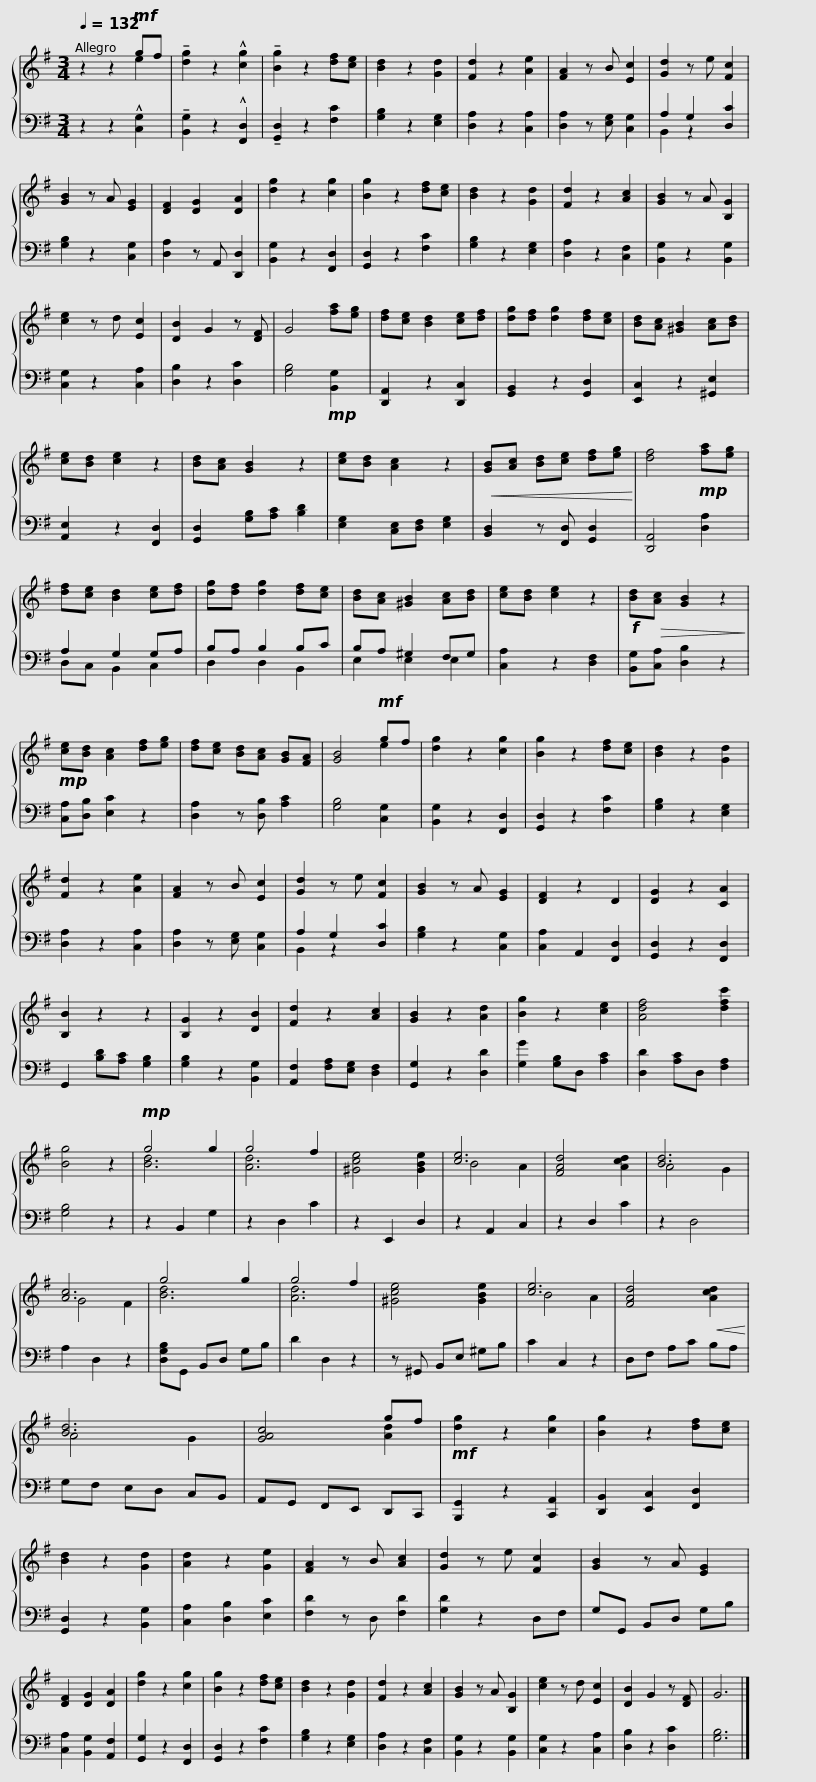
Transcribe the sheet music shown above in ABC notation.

X:1
%%score { ( 1 2 ) | ( 3 4 ) }
L:1/8
Q:1/4=132
M:3/4
I:linebreak $
K:G
V:1 treble
V:2 treble
V:3 bass
V:4 bass
V:1
 z2 z2!mf! gf | !tenuto![dg]2 z2 !^![cg]2 | !tenuto![Bg]2 z2 [df][ce] | [Bd]2 z2 [Gd]2 | [Fd]2 z2 [Ae]2 | %5
 [FA]2 z B [Ec]2 | [Gd]2 z e [Fc]2 | [GB]2 z A [EG]2 | [DF]2 [DG]2 [DA]2 |$ [dg]2 z2 [cg]2 | %10
 [Bg]2 z2 [df][ce] | [Bd]2 z2 [Gd]2 | [Fd]2 z2 [Ac]2 | [GB]2 z A [B,G]2 | [ce]2 z d [Ec]2 | %15
 [DB]2 G2 z [DF] | G4 [fa][eg] | [df][ce] [Bd]2 [ce][df] |$ [dg][df] [dg]2 [df][ce] | [Bd][Ac] [^GB]2 [Ac][Bd] | %20
 [ce][Bd] [ce]2 z2 | [Bd][Ac] [GB]2 z2 | [ce][Bd] [Ac]2 z2 |!<(! [GB][Ac] [Bd][ce] [df][eg]!<)! | [df]4!mp! [fa][eg] |$ %25
 [df][ce] [Bd]2 [ce][df] | [dg][df] [dg]2 [df][ce] | [Bd][Ac] [^GB]2 [Ac][Bd] | [ce][Bd] [ce]2 z2 |!f! [Bd]!>(![Ac] [GB]2 z2!>)! | %30
!mp! [ce][Bd] [Ac]2 [df][eg] | [df][ce] [Bd][Ac] [GB][FA] | [GB]4!mf! gf |$ [dg]2 z2 [cg]2 | [Bg]2 z2 [df][ce] | %35
 [Bd]2 z2 [Gd]2 | [Fd]2 z2 [Ae]2 | [FA]2 z B [Ec]2 | [Gd]2 z e [Fc]2 | [GB]2 z A [EG]2 | %40
 [DF]2 z2 D2 | [DG]2 z2 [CA]2 | [B,B]2 z2 z2 |$ [B,G]2 z2 [DB]2 | [Fd]2 z2 [Ac]2 | %45
 [GB]2 z2 [Ad]2 | [Bg]2 z2 [ce]2 | [Adf]4 [dfc']2 | [Bg]4 z2 |!mp! g4 g2 | %50
 g4 f2 | [^Gce]4 [GBe]2 | [ce]6 |$ [FAd]4 [Acd]2 | [Bd]6 | %55
 [Ac]6 | g4 g2 | g4 f2 | [^Gce]4 [GBe]2 | [ce]6 | %60
 [FAd]4!<(! [Acd]2!<)! |$ [Bd]6 | [GAc]4 gf |!mf! [dg]2 z2 [cg]2 | [Bg]2 z2 [df][ce] | %65
 [Bd]2 z2 [Gd]2 | [Ad]2 z2 [Ge]2 | [FA]2 z B [Ac]2 | [Gd]2 z e [Fc]2 |$ [GB]2 z A [EG]2 | %70
 [DF]2 [DG]2 [DA]2 | [dg]2 z2 [cg]2 | [Bg]2 z2 [df][ce] | [Bd]2 z2 [Gd]2 | [Fd]2 z2 [Ac]2 | %75
 [GB]2 z A [B,G]2 | [ce]2 z d [Ec]2 | [DB]2 G2 z [DF] | G6 |] %79
V:2
 z2 z2 e2 | x6 | x6 | x6 | x6 | %5
 x6 | x6 | x6 | x6 |$ x6 | %10
 x6 | x6 | x6 | x6 | x6 | %15
 x6 | x6 | x6 |$ x6 | x6 | %20
 x6 | x6 | x6 | x6 | x6 |$ %25
 x6 | x6 | x6 | x6 | x6 | %30
 x6 | x6 | x4 e2 |$ x6 | x6 | %35
 x6 | x6 | x6 | x6 | x6 | %40
 x6 | x6 | x6 |$ x6 | x6 | %45
 x6 | x6 | x6 | x6 | [Bd]6 | %50
 [Ad]6 | x6 | B4 A2 |$ x6 | A4 G2 | %55
 G4 F2 | [Bd]6 | [Ad]6 | x6 | B4 A2 | %60
 x6 |$ A4 G2 | x4 [Ad]2 | x6 | x6 | %65
 x6 | x6 | x6 | x6 |$ x6 | %70
 x6 | x6 | x6 | x6 | x6 | %75
 x6 | x6 | x6 | x6 |] %79
V:3
 z2 z2 !^![C,G,]2 | !tenuto![B,,G,]2 z2 !^![F,,D,]2 | !tenuto![G,,D,]2 z2 [F,C]2 | [G,B,]2 z2 [E,G,]2 | [D,A,]2 z2 [C,A,]2 | %5
 [D,A,]2 z [E,G,] [C,G,]2 | A,2 G,2 [D,C]2 | [G,B,]2 z2 [C,G,]2 | [D,A,]2 z A,, [D,,D,]2 |$ [B,,G,]2 z2 [F,,D,]2 | %10
 [G,,D,]2 z2 [F,C]2 | [G,B,]2 z2 [E,G,]2 | [D,A,]2 z2 [C,F,]2 | [B,,G,]2 z2 [B,,G,]2 | [C,G,]2 z2 [C,A,]2 | %15
 [D,B,]2 z2 [D,C]2 | [G,B,]4!mp! [B,,G,]2 | [D,,A,,]2 z2 [D,,C,]2 |$ [G,,B,,]2 z2 [G,,D,]2 | [E,,C,]2 z2 [^G,,E,]2 | %20
 [A,,E,]2 z2 [F,,D,]2 | [G,,D,]2 [G,B,][A,C] [B,D]2 | [E,G,]2 [C,E,][D,F,] [E,G,]2 | [B,,D,]2 z [F,,D,] [G,,D,]2 | [D,,A,,]4 [D,A,]2 |$ %25
 A,2 G,2 G,A, | B,A, B,2 B,C | B,A, ^G,2 F,G, | [C,A,]2 z2 [D,F,]2 | [B,,G,][C,A,] [D,B,]2 z2 | %30
 [C,A,][D,B,] [E,C]2 z2 | [D,A,]2 z [D,B,] [A,C]2 | [G,B,]4 [C,G,]2 |$ [B,,G,]2 z2 [F,,D,]2 | [G,,D,]2 z2 [F,C]2 | %35
 [G,B,]2 z2 [E,G,]2 | [D,A,]2 z2 [C,A,]2 | [D,A,]2 z [E,G,] [C,G,]2 | A,2 G,2 [D,C]2 | [G,B,]2 z2 [C,G,]2 | %40
 [C,A,]2 A,,2 [F,,D,]2 | [G,,D,]2 z2 [F,,D,]2 | G,,2 [B,D][A,C] [G,B,]2 |$ [G,B,]2 z2 [B,,G,]2 | [A,,F,]2 [F,A,][E,G,] [D,F,]2 | %45
 [G,,G,]2 z2 [D,D]2 | [G,G]2 [G,B,]D, [A,C]2 | [D,D]2 [A,C]D, [F,A,]2 | [G,B,]4 z2 | z2 B,,2 G,2 | %50
 z2 D,2 C2 | z2 E,,2 D,2 | z2 A,,2 C,2 |$ z2 D,2 C2 | z2 D,4 | %55
 A,2 D,2 z2 | [D,G,B,]G,, B,,D, G,B, | D2 D,2 z2 | z ^G,, B,,E, ^G,B, | C2 C,2 z2 | %60
 D,F, A,C B,A, |$ G,F, E,D, C,B,, | A,,G,, F,,E,, D,,C,, | [B,,,G,,]2 z2 [C,,A,,]2 | [D,,B,,]2 [E,,C,]2 [F,,D,]2 | %65
 [G,,D,]2 z2 [B,,G,]2 | [C,A,]2 [D,B,]2 [E,C]2 | [F,D]2 z D, [F,D]2 | [G,D]2 z2 D,F, |$ G,G,, B,,D, G,B, | %70
 [C,A,]2 [B,,G,]2 [A,,F,]2 | [G,,G,]2 z2 [F,,D,]2 | [G,,D,]2 z2 [F,C]2 | [G,B,]2 z2 [E,G,]2 | [D,A,]2 z2 [C,F,]2 | %75
 [B,,G,]2 z2 [B,,G,]2 | [C,G,]2 z2 [C,A,]2 | [D,B,]2 z2 [D,C]2 | [G,B,]6 |] %79
V:4
 x6 | x6 | x6 | x6 | x6 | %5
 x6 | B,,2 z2 x2 | x6 | x6 |$ x6 | %10
 x6 | x6 | x6 | x6 | x6 | %15
 x6 | x6 | x6 |$ x6 | x6 | %20
 x6 | x6 | x6 | x6 | x6 |$ %25
 D,C, B,,2 C,2 | D,2 D,2 B,,2 | E,2 E,2 E,2 | x6 | x6 | %30
 x6 | x6 | x6 |$ x6 | x6 | %35
 x6 | x6 | x6 | B,,2 z2 x2 | x6 | %40
 x6 | x6 | x6 |$ x6 | x6 | %45
 x6 | x6 | x6 | x6 | x6 | %50
 x6 | x6 | x6 |$ x6 | x6 | %55
 x6 | x6 | x6 | x6 | x6 | %60
 x6 |$ x6 | x6 | x6 | x6 | %65
 x6 | x6 | x6 | x6 |$ x6 | %70
 x6 | x6 | x6 | x6 | x6 | %75
 x6 | x6 | x6 | x6 |] %79
